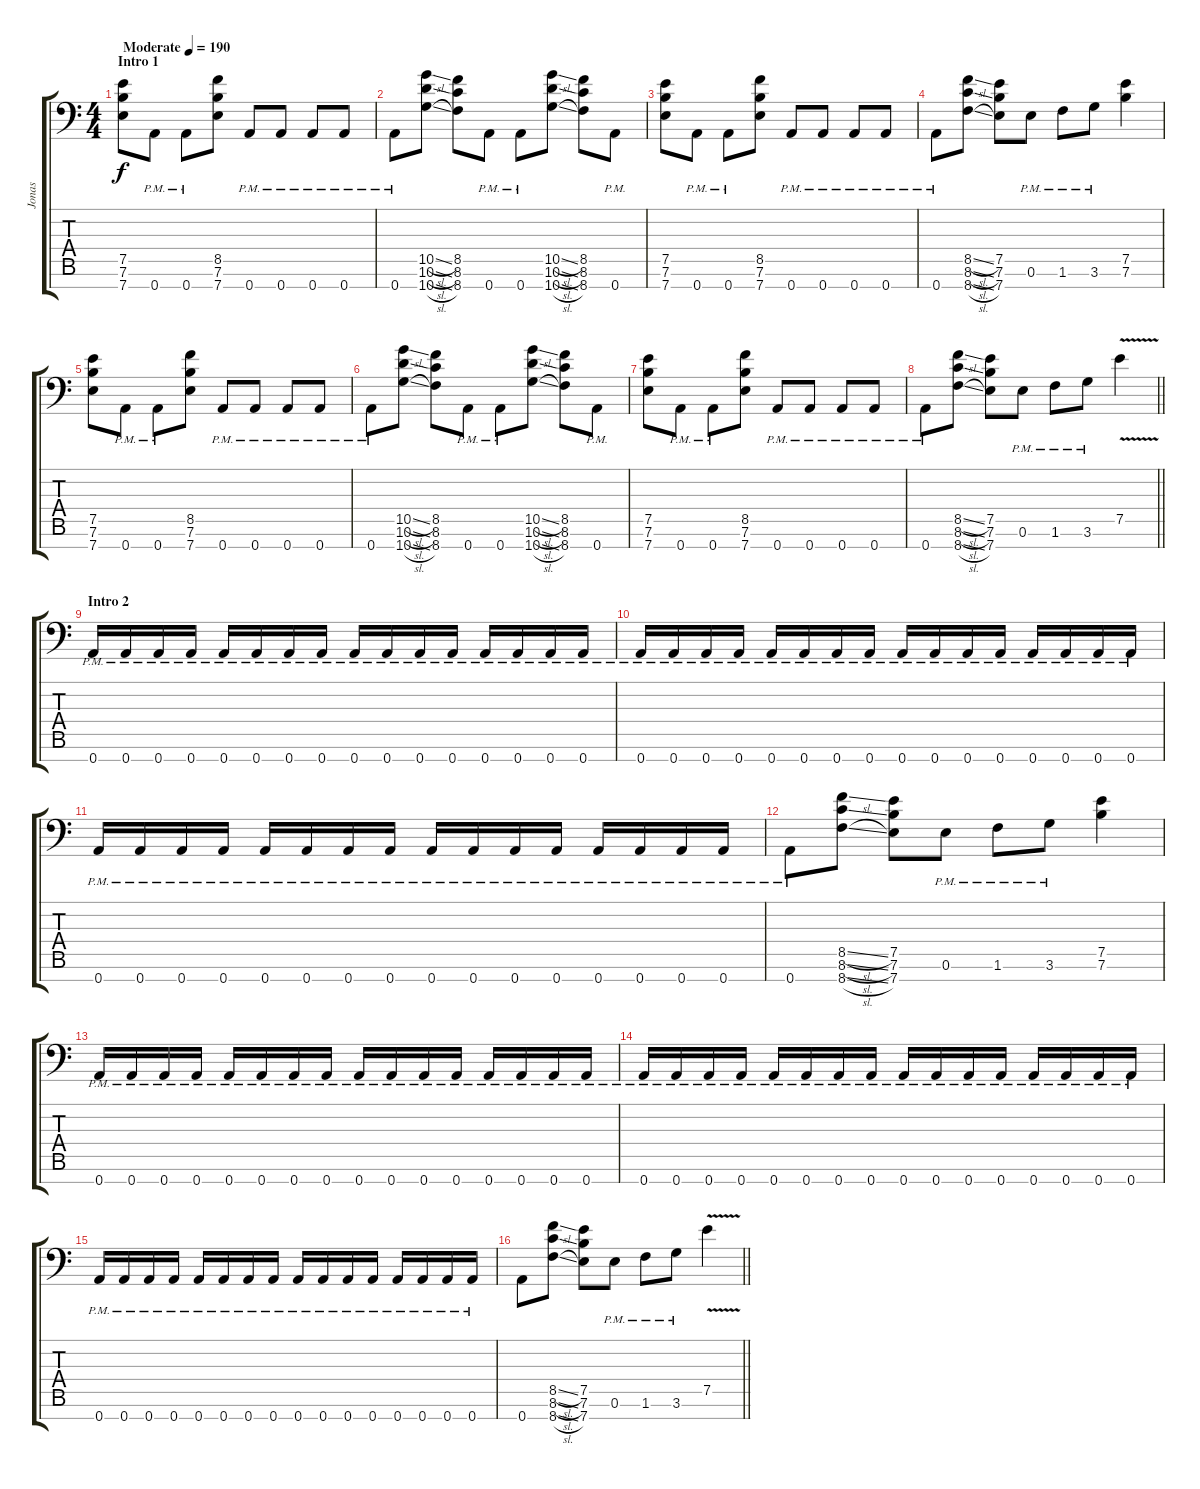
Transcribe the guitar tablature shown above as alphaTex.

\track ("Jonas" "Jonas") {instrument distortionguitar}
\staff {score tabs}
\tuning (E4 B3 G3 D3 A2 E2 A1) {hide}
\ts (4 4)
\section ("" "Intro 1")
\tempo (190 "Moderate")
\clef f4
\ks c
(7.5 7.6 7.7).8{dy f instrument distortionguitar} 0.7{pm}.8 0.7{pm}.8 (8.5 7.6 7.7).8 0.7{pm}.8 0.7{pm}.8 0.7{pm}.8 0.7{pm}.8 |
0.7{pm}.8 (10.5{sl} 10.6{sl} 10.7{sl}).8 (8.5 8.6 8.7).8 0.7{pm}.8 0.7{pm}.8 (10.5{sl} 10.6{sl} 10.7{sl}).8 (8.5 8.6 8.7).8 0.7{pm}.8 |
(7.5 7.6 7.7).8 0.7{pm}.8 0.7{pm}.8 (8.5 7.6 7.7).8 0.7{pm}.8 0.7{pm}.8 0.7{pm}.8 0.7{pm}.8 |
0.7{pm}.8 (8.5{sl} 8.6{sl} 8.7{sl}).8 (7.5 7.6 7.7).8 0.6{pm}.8 1.6{pm}.8 3.6{pm}.8 (7.5 7.6).4 |
(7.5 7.6 7.7).8 0.7{pm}.8 0.7{pm}.8 (8.5 7.6 7.7).8 0.7{pm}.8 0.7{pm}.8 0.7{pm}.8 0.7{pm}.8 |
0.7{pm}.8 (10.5{sl} 10.6{sl} 10.7{sl}).8 (8.5 8.6 8.7).8 0.7{pm}.8 0.7{pm}.8 (10.5{sl} 10.6{sl} 10.7{sl}).8 (8.5 8.6 8.7).8 0.7{pm}.8 |
(7.5 7.6 7.7).8 0.7{pm}.8 0.7{pm}.8 (8.5 7.6 7.7).8 0.7{pm}.8 0.7{pm}.8 0.7{pm}.8 0.7{pm}.8 |
\barLineRight lightlight
0.7{pm}.8 (8.5{sl} 8.6{sl} 8.7{sl}).8 (7.5 7.6 7.7).8 0.6{pm}.8 1.6{pm}.8 3.6{pm}.8 7.5{v}.4 |
\section ("" "Intro 2")
0.7{pm}.16 0.7{pm}.16 0.7{pm}.16 0.7{pm}.16 0.7{pm}.16 0.7{pm}.16 0.7{pm}.16 0.7{pm}.16 0.7{pm}.16 0.7{pm}.16 0.7{pm}.16 0.7{pm}.16 0.7{pm}.16 0.7{pm}.16 0.7{pm}.16 0.7{pm}.16 |
0.7{pm}.16 0.7{pm}.16 0.7{pm}.16 0.7{pm}.16 0.7{pm}.16 0.7{pm}.16 0.7{pm}.16 0.7{pm}.16 0.7{pm}.16 0.7{pm}.16 0.7{pm}.16 0.7{pm}.16 0.7{pm}.16 0.7{pm}.16 0.7{pm}.16 0.7{pm}.16 |
0.7{pm}.16 0.7{pm}.16 0.7{pm}.16 0.7{pm}.16 0.7{pm}.16 0.7{pm}.16 0.7{pm}.16 0.7{pm}.16 0.7{pm}.16 0.7{pm}.16 0.7{pm}.16 0.7{pm}.16 0.7{pm}.16 0.7{pm}.16 0.7{pm}.16 0.7{pm}.16 |
0.7{pm}.8 (8.5{sl} 8.6{sl} 8.7{sl}).8 (7.5 7.6 7.7).8 0.6{pm}.8 1.6{pm}.8 3.6{pm}.8 (7.5 7.6).4 |
0.7{pm}.16 0.7{pm}.16 0.7{pm}.16 0.7{pm}.16 0.7{pm}.16 0.7{pm}.16 0.7{pm}.16 0.7{pm}.16 0.7{pm}.16 0.7{pm}.16 0.7{pm}.16 0.7{pm}.16 0.7{pm}.16 0.7{pm}.16 0.7{pm}.16 0.7{pm}.16 |
0.7{pm}.16 0.7{pm}.16 0.7{pm}.16 0.7{pm}.16 0.7{pm}.16 0.7{pm}.16 0.7{pm}.16 0.7{pm}.16 0.7{pm}.16 0.7{pm}.16 0.7{pm}.16 0.7{pm}.16 0.7{pm}.16 0.7{pm}.16 0.7{pm}.16 0.7{pm}.16 |
0.7{pm}.16 0.7{pm}.16 0.7{pm}.16 0.7{pm}.16 0.7{pm}.16 0.7{pm}.16 0.7{pm}.16 0.7{pm}.16 0.7{pm}.16 0.7{pm}.16 0.7{pm}.16 0.7{pm}.16 0.7{pm}.16 0.7{pm}.16 0.7{pm}.16 0.7{pm}.16 |
\barLineRight lightlight
0.7.8 (8.5{sl} 8.6{sl} 8.7{sl}).8 (7.5 7.6 7.7).8 0.6{pm}.8 1.6{pm}.8 3.6{pm}.8 7.5{v}.4
